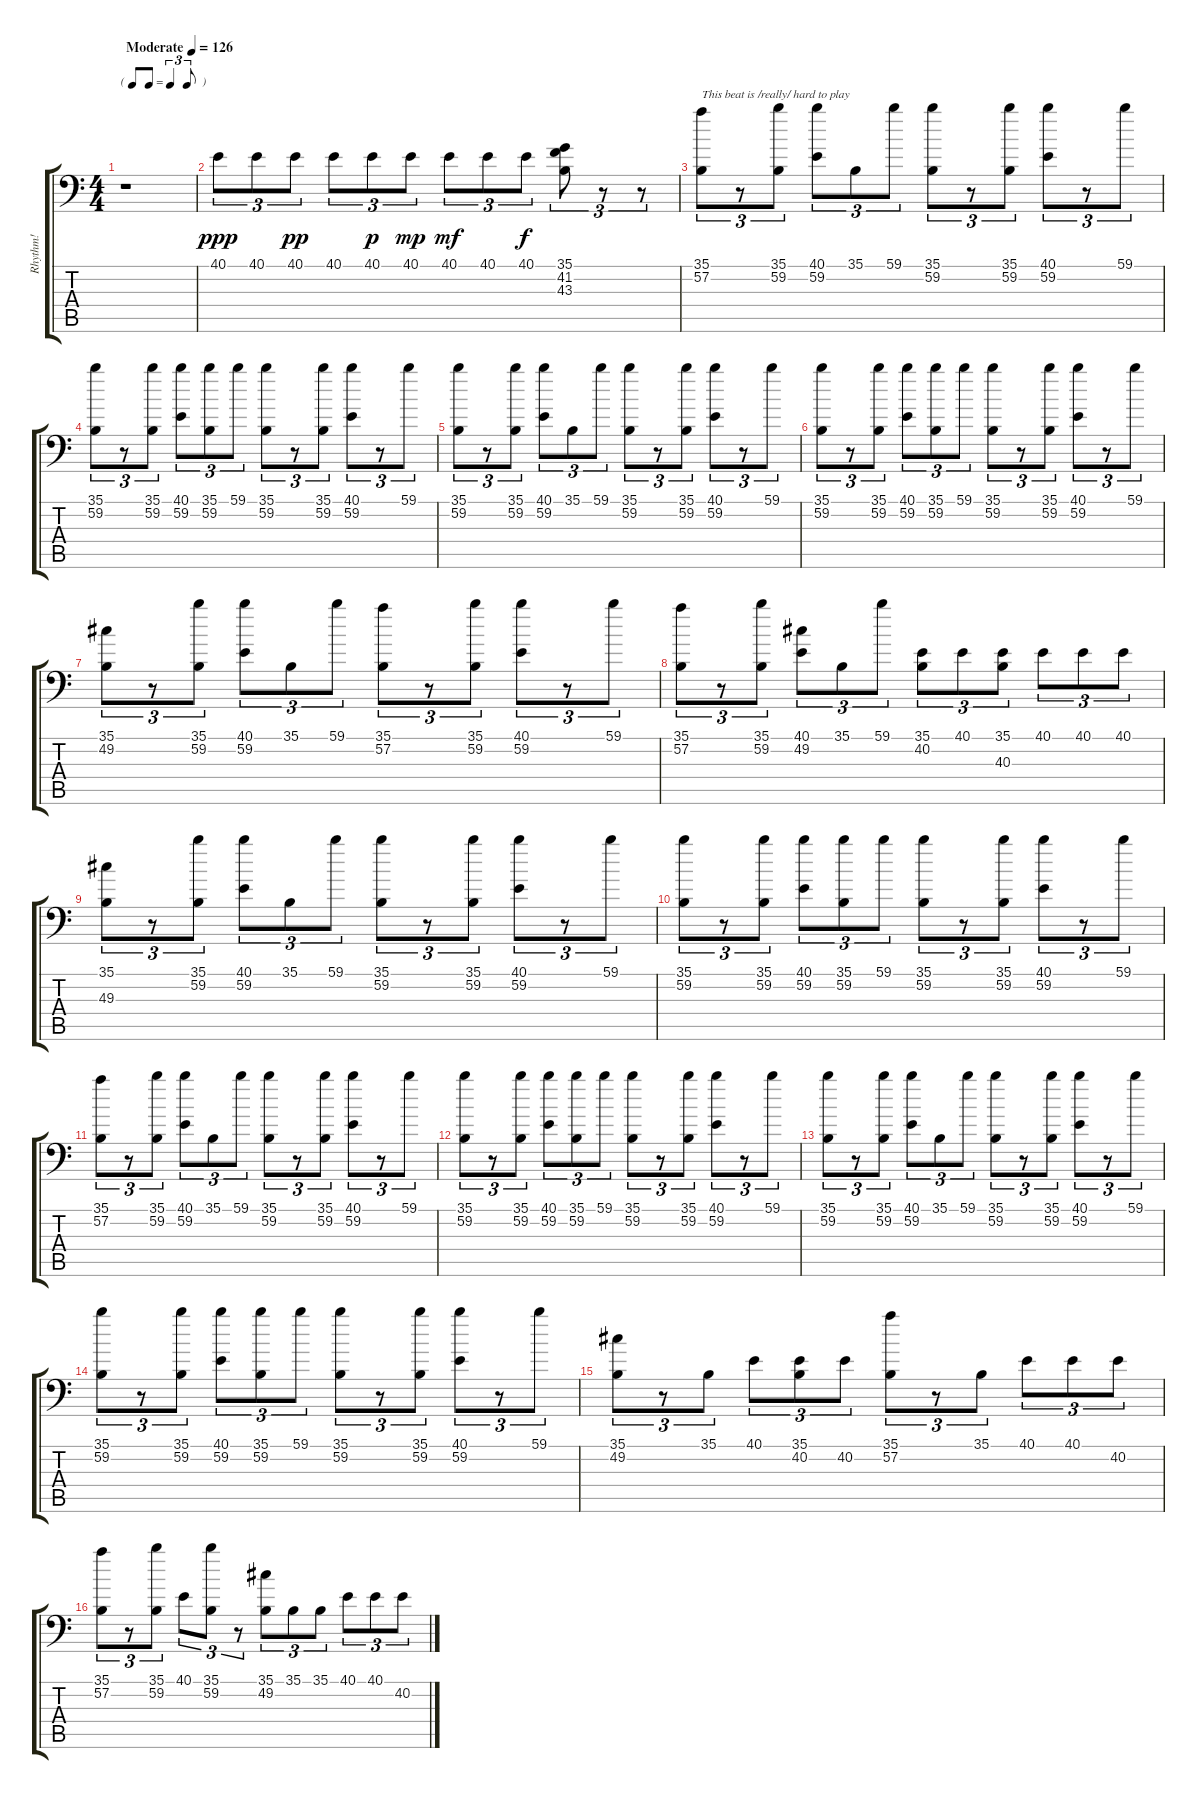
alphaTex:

\track ("Rhythm!" "Rhythm!") {instrument acousticgrandpiano}
\staff {score tabs}
\tuning (C-1 C-1 C-1 C-1 C-1 C-1) {hide}
\ts (4 4)
\tf triplet8th
\tempo (126 "Moderate")
\clef f4
\ks c
r.1{dy ppp instrument acousticgrandpiano} |
40.1.8{tu (3 2)} 40.1.8{tu (3 2)} 40.1.8{tu (3 2) dy pp} 40.1.8{tu (3 2)} 40.1.8{tu (3 2) dy p} 40.1.8{tu (3 2) dy mp} 40.1.8{tu (3 2) dy mf} 40.1.8{tu (3 2)} 40.1.8{tu (3 2) dy f} (35.1 41.2 43.3).8{tu (3 2)} r.8{tu (3 2)} r.8{tu (3 2)} |
(35.1 57.2).8{tu (3 2) txt "This beat is /really/ hard to play"} r.8{tu (3 2)} (35.1 59.2).8{tu (3 2)} (40.1 59.2).8{tu (3 2)} 35.1.8{tu (3 2)} 59.1.8{tu (3 2)} (35.1 59.2).8{tu (3 2)} r.8{tu (3 2)} (35.1 59.2).8{tu (3 2)} (40.1 59.2).8{tu (3 2)} r.8{tu (3 2)} 59.1.8{tu (3 2)} |
(35.1 59.2).8{tu (3 2)} r.8{tu (3 2)} (35.1 59.2).8{tu (3 2)} (40.1 59.2).8{tu (3 2)} (35.1 59.2).8{tu (3 2)} 59.1.8{tu (3 2)} (35.1 59.2).8{tu (3 2)} r.8{tu (3 2)} (35.1 59.2).8{tu (3 2)} (40.1 59.2).8{tu (3 2)} r.8{tu (3 2)} 59.1.8{tu (3 2)} |
(35.1 59.2).8{tu (3 2)} r.8{tu (3 2)} (35.1 59.2).8{tu (3 2)} (40.1 59.2).8{tu (3 2)} 35.1.8{tu (3 2)} 59.1.8{tu (3 2)} (35.1 59.2).8{tu (3 2)} r.8{tu (3 2)} (35.1 59.2).8{tu (3 2)} (40.1 59.2).8{tu (3 2)} r.8{tu (3 2)} 59.1.8{tu (3 2)} |
(35.1 59.2).8{tu (3 2)} r.8{tu (3 2)} (35.1 59.2).8{tu (3 2)} (40.1 59.2).8{tu (3 2)} (35.1 59.2).8{tu (3 2)} 59.1.8{tu (3 2)} (35.1 59.2).8{tu (3 2)} r.8{tu (3 2)} (35.1 59.2).8{tu (3 2)} (40.1 59.2).8{tu (3 2)} r.8{tu (3 2)} 59.1.8{tu (3 2)} |
(35.1 49.2).8{tu (3 2)} r.8{tu (3 2)} (35.1 59.2).8{tu (3 2)} (40.1 59.2).8{tu (3 2)} 35.1.8{tu (3 2)} 59.1.8{tu (3 2)} (35.1 57.2).8{tu (3 2)} r.8{tu (3 2)} (35.1 59.2).8{tu (3 2)} (40.1 59.2).8{tu (3 2)} r.8{tu (3 2)} 59.1.8{tu (3 2)} |
(35.1 57.2).8{tu (3 2)} r.8{tu (3 2)} (35.1 59.2).8{tu (3 2)} (40.1 49.2).8{tu (3 2)} 35.1.8{tu (3 2)} 59.1.8{tu (3 2)} (35.1 40.2).8{tu (3 2)} 40.1.8{tu (3 2)} (35.1 40.3).8{tu (3 2)} 40.1.8{tu (3 2)} 40.1.8{tu (3 2)} 40.1.8{tu (3 2)} |
(35.1 49.3).8{tu (3 2)} r.8{tu (3 2)} (35.1 59.2).8{tu (3 2)} (40.1 59.2).8{tu (3 2)} 35.1.8{tu (3 2)} 59.1.8{tu (3 2)} (35.1 59.2).8{tu (3 2)} r.8{tu (3 2)} (35.1 59.2).8{tu (3 2)} (40.1 59.2).8{tu (3 2)} r.8{tu (3 2)} 59.1.8{tu (3 2)} |
(35.1 59.2).8{tu (3 2)} r.8{tu (3 2)} (35.1 59.2).8{tu (3 2)} (40.1 59.2).8{tu (3 2)} (35.1 59.2).8{tu (3 2)} 59.1.8{tu (3 2)} (35.1 59.2).8{tu (3 2)} r.8{tu (3 2)} (35.1 59.2).8{tu (3 2)} (40.1 59.2).8{tu (3 2)} r.8{tu (3 2)} 59.1.8{tu (3 2)} |
(35.1 57.2).8{tu (3 2)} r.8{tu (3 2)} (35.1 59.2).8{tu (3 2)} (40.1 59.2).8{tu (3 2)} 35.1.8{tu (3 2)} 59.1.8{tu (3 2)} (35.1 59.2).8{tu (3 2)} r.8{tu (3 2)} (35.1 59.2).8{tu (3 2)} (40.1 59.2).8{tu (3 2)} r.8{tu (3 2)} 59.1.8{tu (3 2)} |
(35.1 59.2).8{tu (3 2)} r.8{tu (3 2)} (35.1 59.2).8{tu (3 2)} (40.1 59.2).8{tu (3 2)} (35.1 59.2).8{tu (3 2)} 59.1.8{tu (3 2)} (35.1 59.2).8{tu (3 2)} r.8{tu (3 2)} (35.1 59.2).8{tu (3 2)} (40.1 59.2).8{tu (3 2)} r.8{tu (3 2)} 59.1.8{tu (3 2)} |
(35.1 59.2).8{tu (3 2)} r.8{tu (3 2)} (35.1 59.2).8{tu (3 2)} (40.1 59.2).8{tu (3 2)} 35.1.8{tu (3 2)} 59.1.8{tu (3 2)} (35.1 59.2).8{tu (3 2)} r.8{tu (3 2)} (35.1 59.2).8{tu (3 2)} (40.1 59.2).8{tu (3 2)} r.8{tu (3 2)} 59.1.8{tu (3 2)} |
(35.1 59.2).8{tu (3 2)} r.8{tu (3 2)} (35.1 59.2).8{tu (3 2)} (40.1 59.2).8{tu (3 2)} (35.1 59.2).8{tu (3 2)} 59.1.8{tu (3 2)} (35.1 59.2).8{tu (3 2)} r.8{tu (3 2)} (35.1 59.2).8{tu (3 2)} (40.1 59.2).8{tu (3 2)} r.8{tu (3 2)} 59.1.8{tu (3 2)} |
(35.1 49.2).8{tu (3 2)} r.8{tu (3 2)} 35.1.8{tu (3 2)} 40.1.8{tu (3 2)} (35.1 40.2).8{tu (3 2)} 40.2.8{tu (3 2)} (35.1 57.2).8{tu (3 2)} r.8{tu (3 2)} 35.1.8{tu (3 2)} 40.1.8{tu (3 2)} 40.1.8{tu (3 2)} 40.2.8{tu (3 2)} |
(35.1 57.2).8{tu (3 2)} r.8{tu (3 2)} (35.1 59.2).8{tu (3 2)} 40.1.8{tu (3 2)} (35.1 59.2).8{tu (3 2)} r.8{tu (3 2)} (35.1 49.2).8{tu (3 2)} 35.1.8{tu (3 2)} 35.1.8{tu (3 2)} 40.1.8{tu (3 2)} 40.1.8{tu (3 2)} 40.2.8{tu (3 2)}
